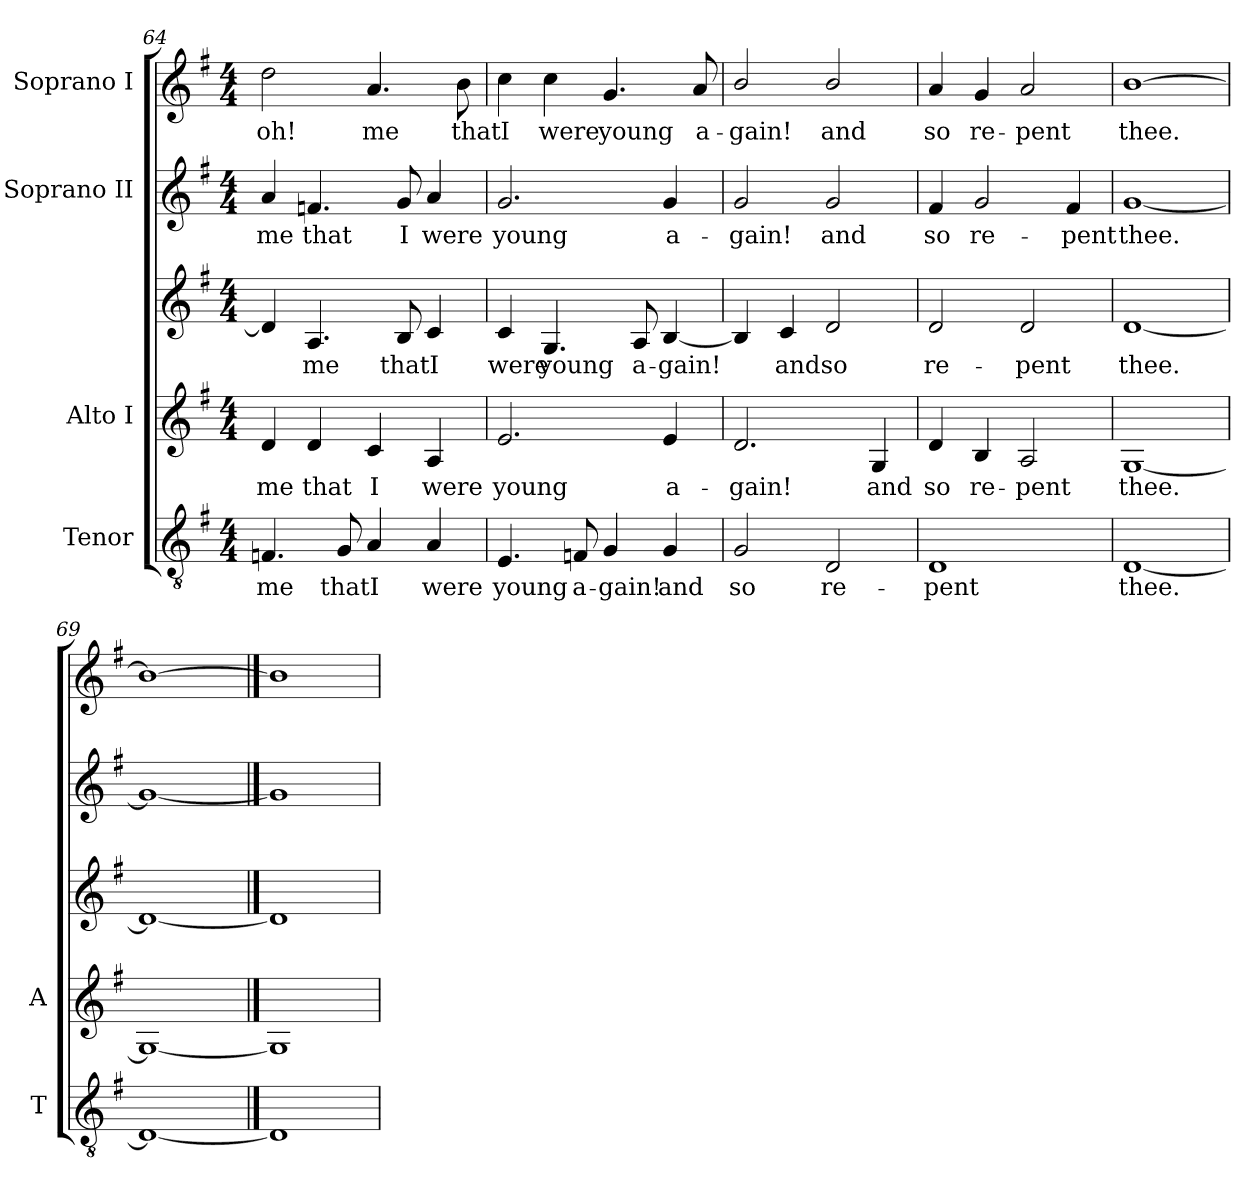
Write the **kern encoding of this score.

**kern	**text	**kern	**text	**kern	**text	**kern	**text	**kern	**text
*part4	*part4	*part3	*part3	*part3	*part3	*part2	*part2	*part1	*part1
*staff5	*staff5	*staff4	*staff4	*staff3	*staff3	*staff2	*staff2	*staff1	*staff1
*I"Tenor	*	*I"Alto I	*	*	*	*I"Soprano II	*	*I"Soprano I	*
*I'T	*	*I'A	*	*	*	*	*	*	*
!!LO:LB:g=z
*clefGv2	*	*clefG2	*	*clefG2	*	*clefG2	*	*clefG2	*
*k[f#]	*	*k[f#]	*	*k[f#]	*	*k[f#]	*	*k[f#]	*
*G:	*	*G:	*	*G:	*	*G:	*	*G:	*
*M4/4	*	*M4/4	*	*M4/4	*	*M4/4	*	*M4/4	*
=64	=64	=64	=64	=64	=64	=64	=64	=64	=64
!	!LO:LY:b	!	!LO:LY:b	!	!	!	!LO:LY:b	!	!LO:LY:b
4.Fn	me	4d	me	4d]	.	4a	me	2dd	oh!
!	!	!	!LO:LY:b	!	!LO:LY:b	!	!LO:LY:b	!	!
.	.	4d	that	4.A	me	4.fn	that	.	.
!	!LO:LY:b	!	!	!	!	!	!	!	!
8G	that	.	.	.	.	.	.	.	.
!	!LO:LY:b	!	!LO:LY:b	!	!	!	!	!	!LO:LY:b
4A/	I	4c/	I	.	.	.	.	4.a	me
!	!	!	!	!	!LO:LY:b	!	!LO:LY:b	!	!
.	.	.	.	8B	that	8g	I	.	.
!	!LO:LY:b	!	!LO:LY:b	!	!LO:LY:b	!	!LO:LY:b	!	!
4A/	were	4A	were	4c/	I	4a	were	.	.
!	!	!	!	!	!	!	!	!	!LO:LY:b
.	.	.	.	.	.	.	.	8b	that
=65	=65	=65	=65	=65	=65	=65	=65	=65	=65
!	!LO:LY:b	!	!LO:LY:b	!	!LO:LY:b	!	!LO:LY:b	!	!LO:LY:b
4.E	young	2.e	young	4c/	were	2.g	young	4cc	I
!	!	!	!	!	!LO:LY:b	!	!	!	!LO:LY:b
.	.	.	.	4.G	young	.	.	4cc	were
!	!LO:LY:b	!	!	!	!	!	!	!	!
8Fn	a-	.	.	.	.	.	.	.	.
!	!LO:LY:b	!	!	!	!	!	!	!	!LO:LY:b
4G	-gain!	.	.	.	.	.	.	4.g	young
!	!	!	!	!	!LO:LY:b	!	!	!	!
.	.	.	.	8A	a-	.	.	.	.
!	!LO:LY:b	!	!LO:LY:b	!	!LO:LY:b	!	!LO:LY:b	!	!
4G	and	4e	a-	[4B	-gain!	4g	a-	.	.
!	!	!	!	!	!	!	!	!	!LO:LY:b
.	.	.	.	.	.	.	.	8a	a-
=66	=66	=66	=66	=66	=66	=66	=66	=66	=66
!	!LO:LY:b	!	!LO:LY:b	!	!	!	!LO:LY:b	!	!LO:LY:b
2G	so	2.d	gain!	4B]	.	2g	-gain!	2b/	-gain!
!	!	!	!	!	!LO:LY:b	!	!	!	!
.	.	.	.	4c	-and	.	.	.	.
!	!LO:LY:b	!	!	!	!LO:LY:b	!	!LO:LY:b	!	!LO:LY:b
2D	re-	.	.	2d	so	2g	and	2b/	and
!	!	!	!LO:LY:b	!	!	!	!	!	!
.	.	4G	and	.	.	.	.	.	.
=67	=67	=67	=67	=67	=67	=67	=67	=67	=67
!	!LO:LY:b	!	!LO:LY:b	!	!LO:LY:b	!	!LO:LY:b	!	!LO:LY:b
1D	-pent	4d	so	2d	re-	4f#	so	4a	so
!	!	!	!LO:LY:b	!	!	!	!LO:LY:b	!	!LO:LY:b
.	.	4B	re-	.	.	2g	re-	4g	re-
!	!	!	!LO:LY:b	!	!LO:LY:b	!	!	!	!LO:LY:b
.	.	2A	-pent	2d	-pent	.	.	2a	-pent
!	!	!	!	!	!	!	!LO:LY:b	!	!
.	.	.	.	.	.	4f#	-pent	.	.
=68	=68	=68	=68	=68	=68	=68	=68	=68	=68
!	!LO:LY:b	!	!LO:LY:b	!	!LO:LY:b	!	!LO:LY:b	!	!LO:LY:b
[1D	thee.	[1G	thee.	[1d	thee.	[1g	thee.	[1b	thee.
=69	=69	=69	=69	=69	=69	=69	=69	=69	=69
1D_	.	1G_	.	1d_	.	1g_	.	1b_	.
==70	==70	==70	==70	==70	==70	==70	==70	==70	==70
1D]	.	1G]	.	1d]	.	1g]	.	1b]	.
=	=	=	=	=	=	=	=	=	=
*-	*-	*-	*-	*-	*-	*-	*-	*-	*-
